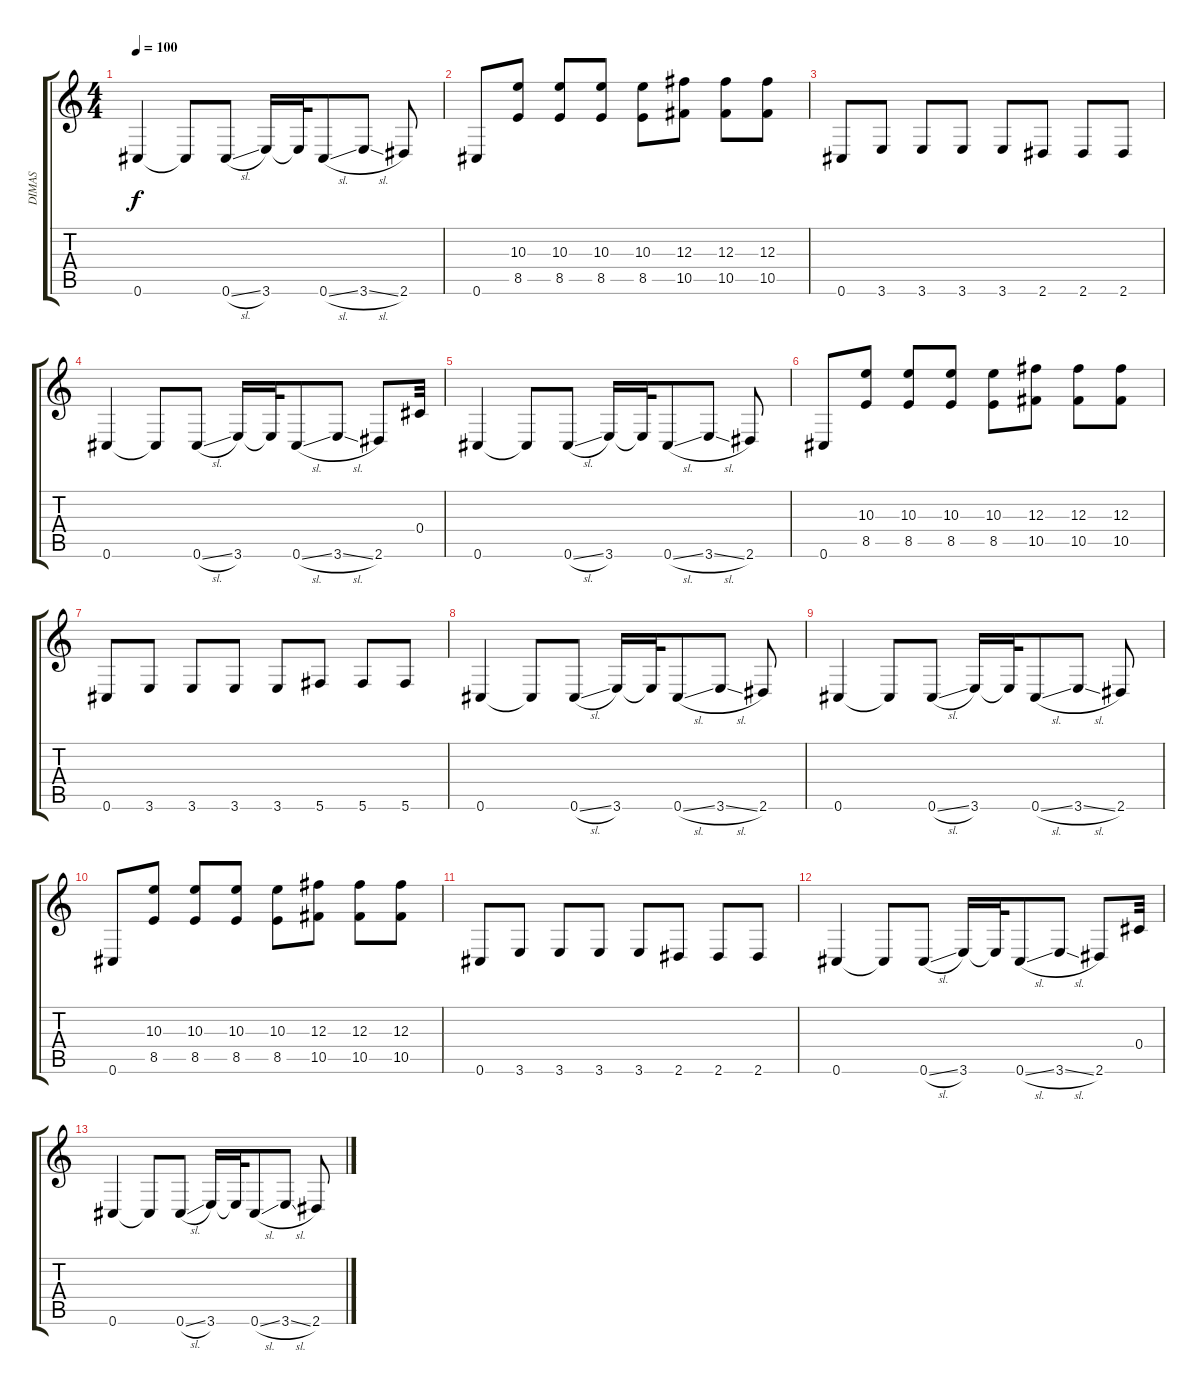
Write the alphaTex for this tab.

\track ("DIMAS" "DIMAS") {instrument distortionguitar}
\staff {score tabs}
\tuning (Eb4 Bb3 Gb3 Db3 Ab2 Db2) {hide}
\ts (4 4)
\tempo 100
\clef g2
\ks c
0.6.4{dy f} 0.6{t}.8 0.6{sl}.8 3.6.16 3.6{t}.32 0.6{sl}.8 3.6{sl}.8 2.6.8 |
0.6.8 (10.3 8.5).8 (10.3 8.5).8 (10.3 8.5).8 (10.3 8.5).8 (12.3 10.5).8 (12.3 10.5).8 (12.3 10.5).8 |
0.6.8 3.6.8 3.6.8 3.6.8 3.6.8 2.6.8 2.6.8 2.6.8 |
0.6.4 0.6{t}.8 0.6{sl}.8 3.6.16 3.6{t}.32 0.6{sl}.8 3.6{sl}.8 2.6.8 0.4.32 |
0.6.4 0.6{t}.8 0.6{sl}.8 3.6.16 3.6{t}.32 0.6{sl}.8 3.6{sl}.8 2.6.8 |
0.6.8 (10.3 8.5).8 (10.3 8.5).8 (10.3 8.5).8 (10.3 8.5).8 (12.3 10.5).8 (12.3 10.5).8 (12.3 10.5).8 |
0.6.8 3.6.8 3.6.8 3.6.8 3.6.8 5.6.8 5.6.8 5.6.8 |
0.6.4 0.6{t}.8 0.6{sl}.8 3.6.16 3.6{t}.32 0.6{sl}.8 3.6{sl}.8 2.6.8 |
0.6.4 0.6{t}.8 0.6{sl}.8 3.6.16 3.6{t}.32 0.6{sl}.8 3.6{sl}.8 2.6.8 |
0.6.8 (10.3 8.5).8 (10.3 8.5).8 (10.3 8.5).8 (10.3 8.5).8 (12.3 10.5).8 (12.3 10.5).8 (12.3 10.5).8 |
0.6.8 3.6.8 3.6.8 3.6.8 3.6.8 2.6.8 2.6.8 2.6.8 |
0.6.4 0.6{t}.8 0.6{sl}.8 3.6.16 3.6{t}.32 0.6{sl}.8 3.6{sl}.8 2.6.8 0.4.32 |
0.6.4 0.6{t}.8 0.6{sl}.8 3.6.16 3.6{t}.32 0.6{sl}.8 3.6{sl}.8 2.6.8
